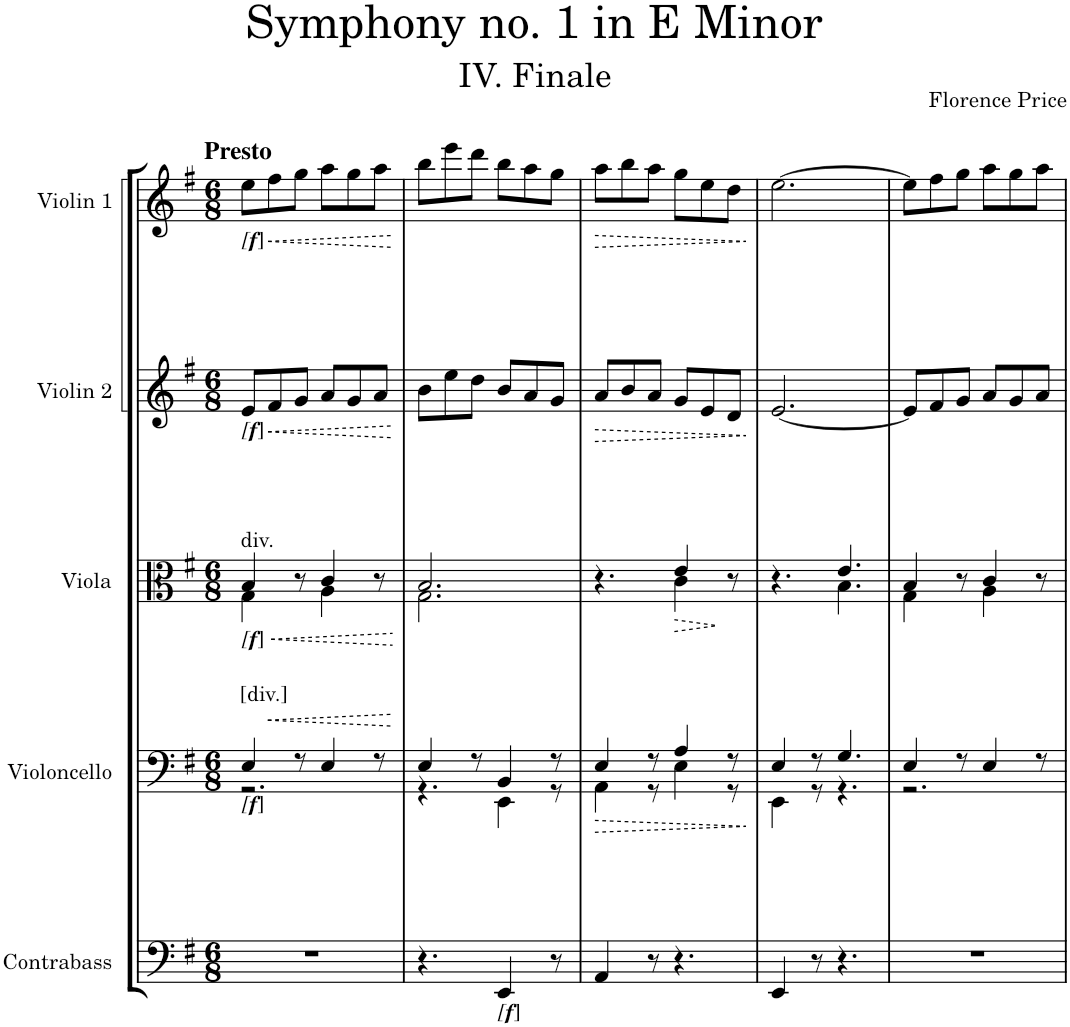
**kern	**kern	**dynam	**kern	**dynam	**kern	**dynam	**kern	**dynam
*part5	*part4	*part4	*part3	*part3	*part2	*part2	*part1	*part1
*staff5	*staff4	*staff4	*staff3	*staff3	*staff2	*staff2	*staff1	*staff1
*I"Contrabass	*I"Violoncello	*	*I"Viola	*	*I"Violin 2	*	*I"Violin 1	*
*I'Cb.	*I'Vc.	*	*I'Vla.	*	*I'Vln. 2	*	*I'Vln. 1	*
*clefF4	*clefF4	*	*clefC3	*	*clefG2	*	*clefG2	*
*Trd7c12	*	*	*	*	*	*	*	*
*k[f#]	*k[f#]	*	*k[f#]	*	*k[f#]	*	*k[f#]	*
*M6/8	*M6/8	*	*M6/8	*	*M6/8	*	*M6/8	*
=1	=1	=1	=1	=1	=1	=1	=1	=1
*	*^	*	*^	*	*	*	*	*
!	!	!	!	!	!	!	!	!	!LO:TX:a:B:t=Presto	!
!	!	!	!	!	!	!	!	!	!LO:TX:b:i:t=[	!
!	!	!	!	!	!	!	!	!	!LO:TX:b:B:t=f	!
!	!	!	!	!	!	!	!	!	!LO:TX:b:t=]	!
!	!	!	!	!	!	!	!LO:TX:b:i:t=[	!	!	!
!	!	!	!	!	!	!	!LO:TX:b:B:t=f	!	!	!
!	!	!	!	!	!	!	!LO:TX:b:t=]	!	!	!
!	!	!	!	!LO:TX:a:t=div.	!	!	!	!	!	!
!	!	!	!	!LO:TX:b:i:t=[	!	!	!	!	!	!
!	!	!	!	!LO:TX:b:B:t=f	!	!	!	!	!	!
!	!	!	!	!LO:TX:b:t=]	!	!	!	!	!	!
!	!LO:TX:a:t=[div.]	!	!	!	!	!	!	!	!	!
!	!LO:TX:b:i:t=[	!	!	!	!	!	!	!	!	!
!	!LO:TX:b:B:t=f	!	!	!	!	!	!	!	!	!
!	!LO:TX:b:t=]	!	!	!	!	!	!	!	!	!
2.r	4E/	2.r	.	4B/	4G\	.	8e/L	.	8ee\L	.
!	!	!	!	!	!	!	!	!LO:HP:b	!	!LO:HP:b
.	.	.	.	.	.	.	8f#/	<	8ff#\	<
!	!	!	!LO:HP:b	!	!	!LO:HP:b	!	!	!	!
.	8r	.	<	8r	8ryy	<	8g/J	.	8gg\J	.
.	4E/	.	.	4c/	4A\	.	8a/L	.	8aa\L	.
.	.	.	.	.	.	.	8g/	.	8gg\	.
.	8r	.	.	8r	8ryy	.	8a/J	.	8aa\J	.
*	*v	*v	*	*	*	*	*	*	*	*
*	*	*	*v	*v	*	*	*	*	*
.	.	[	.	[	.	[	.	[
=2	=2	=2	=2	=2	=2	=2	=2	=2
*	*^	*	*^	*	*	*	*	*
4.r	4E/	4.r	.	2.B/	2.G\	.	8b\L	.	8bb\L	.
.	.	.	.	.	.	.	8ee\	.	8eee\	.
.	8r	.	.	.	.	.	8dd\J	.	8ddd\J	.
!LO:TX:b:i:t=[	!	!	!	!	!	!	!	!	!	!
!LO:TX:b:B:t=f	!	!	!	!	!	!	!	!	!	!
!LO:TX:b:t=]	!	!	!	!	!	!	!	!	!	!
4EE/	4BB/	4EE\	.	.	.	.	8b/L	.	8bb\L	.
.	.	.	.	.	.	.	8a/	.	8aa\	.
8r	8r	8r	.	.	.	.	8g/J	.	8gg\J	.
=3	=3	=3	=3	=3	=3	=3	=3	=3	=3	=3
!	!	!	!LO:HP:b	!	!	!	!	!LO:HP:b	!	!LO:HP:b
4AA/	4E/	4AA\	>	4.r	4.ryy	.	8a/L	>	8aa\L	>
.	.	.	.	.	.	.	8b/	.	8bb\	.
8r	8r	8r	.	.	.	.	8a/J	.	8aa\J	.
!	!	!	!	!	!	!LO:HP:b	!	!	!	!
4.r	4A/	4E\	.	4e/	4c\	>	8g/L	.	8gg\L	.
.	.	.	.	.	.	.	8e/	.	8ee\	.
.	8r	8r	.	8r	8ryy	]	8d/J	.	8dd\J	.
*	*v	*v	*	*	*	*	*	*	*	*
*	*	*	*v	*v	*	*	*	*	*
.	.	]	.	.	.	]	.	]
=4	=4	=4	=4	=4	=4	=4	=4	=4
*	*^	*	*^	*	*	*	*	*
4EE/	4E/	4EE\	.	4.r	4.ryy	.	[2.e/	.	[2.ee\	.
8r	8r	8r	.	.	.	.	.	.	.	.
4.r	4.G/	4.r	.	4.e/	4.B\	.	.	.	.	.
=5	=5	=5	=5	=5	=5	=5	=5	=5	=5	=5
2.r	4E/	2.r	.	4B/	4G\	.	8e/L]	.	8ee\L]	.
.	.	.	.	.	.	.	8f#/	.	8ff#\	.
.	8r	.	.	8r	8ryy	.	8g/J	.	8gg\J	.
.	4E/	.	.	4c/	4A\	.	8a/L	.	8aa\L	.
.	.	.	.	.	.	.	8g/	.	8gg\	.
.	8r	.	.	8r	8ryy	.	8a/J	.	8aa\J	.
*	*v	*v	*	*	*	*	*	*	*	*
*	*	*	*v	*v	*	*	*	*	*
=	=	=	=	=	=	=	=	=
*-	*-	*-	*-	*-	*-	*-	*-	*-
